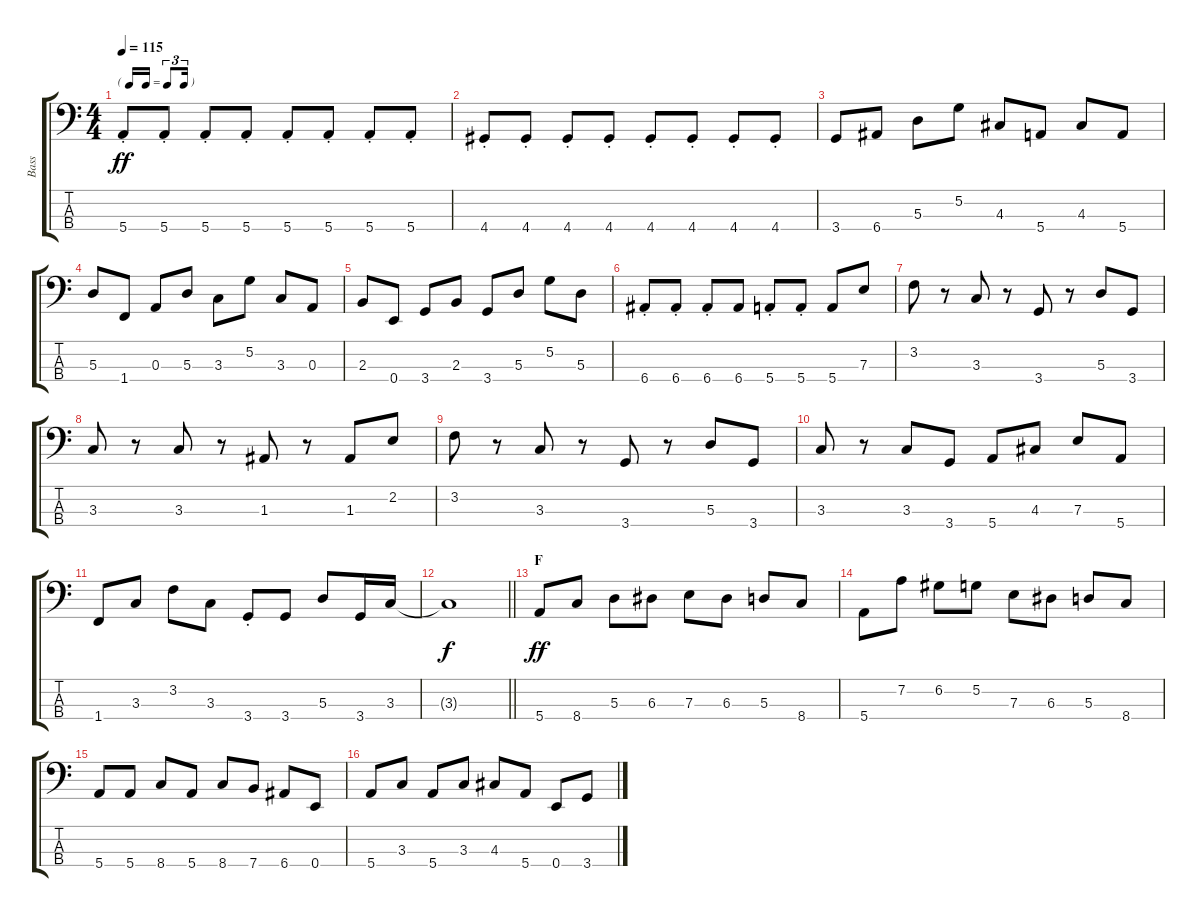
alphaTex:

\track ("Bass" "Bass") {instrument electricbassfinger}
\staff {score tabs}
\tuning (G2 D2 A1 E1) {hide}
\ts (4 4)
\tf triplet16th
\tempo 115
\clef f4
\ks c
5.4{st}.8{dy ff} 5.4{st}.8 5.4{st}.8 5.4{st}.8 5.4{st}.8 5.4{st}.8 5.4{st}.8 5.4{st}.8 |
4.4{st}.8 4.4{st}.8 4.4{st}.8 4.4{st}.8 4.4{st}.8 4.4{st}.8 4.4{st}.8 4.4{st}.8 |
3.4.8 6.4.8 5.3.8 5.2.8 4.3.8 5.4.8 4.3.8 5.4.8 |
5.3.8 1.4.8 0.3.8 5.3.8 3.3.8 5.2.8 3.3.8 0.3.8 |
2.3.8 0.4.8 3.4.8 2.3.8 3.4.8 5.3.8 5.2.8 5.3.8 |
6.4{st}.8 6.4{st}.8 6.4{st}.8 6.4.8 5.4{st}.8 5.4{st}.8 5.4.8 7.3.8 |
3.2.8 r.8 3.3.8 r.8 3.4.8 r.8 5.3.8 3.4.8 |
3.3.8 r.8 3.3.8 r.8 1.3.8 r.8 1.3.8 2.2.8 |
3.2.8 r.8 3.3.8 r.8 3.4.8 r.8 5.3.8 3.4.8 |
3.3.8 r.8 3.3.8 3.4.8 5.4.8 4.3.8 7.3.8 5.4.8 |
1.4.8 3.3.8 3.2.8 3.3.8 3.4{st}.8 3.4.8 5.3.8 3.4.16 3.3.16 |
\barLineRight lightlight
3.3{t}.1{dy f} |
\section ("" "F")
5.4.8{dy ff} 8.4.8 5.3.8 6.3.8 7.3.8 6.3.8 5.3.8 8.4.8 |
5.4.8 7.2.8 6.2.8 5.2.8 7.3.8 6.3.8 5.3.8 8.4.8 |
5.4.8 5.4.8 8.4.8 5.4.8 8.4.8 7.4.8 6.4.8 0.4.8 |
5.4.8 3.3.8 5.4.8 3.3.8 4.3.8 5.4.8 0.4.8 3.4.8
